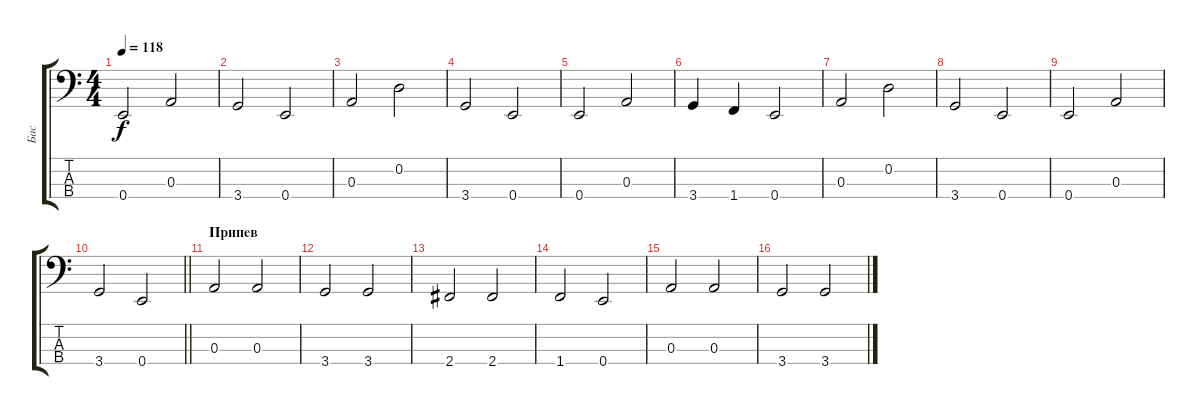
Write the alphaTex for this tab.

\track ("Бас" "Бас") {instrument electricbassfinger}
\staff {score tabs}
\tuning (G2 D2 A1 E1) {hide}
\ts (4 4)
\tempo 118
\clef f4
\ks c
0.4.2{dy f} 0.3.2 |
3.4.2 0.4.2 |
0.3.2 0.2.2 |
3.4.2 0.4.2 |
0.4.2 0.3.2 |
3.4.4 1.4.4 0.4.2 |
0.3.2 0.2.2 |
3.4.2 0.4.2 |
0.4.2 0.3.2 |
\barLineRight lightlight
3.4.2 0.4.2 |
\section ("" "Припев")
0.3.2 0.3.2 |
3.4.2 3.4.2 |
2.4.2 2.4.2 |
1.4.2 0.4.2 |
0.3.2 0.3.2 |
3.4.2 3.4.2
